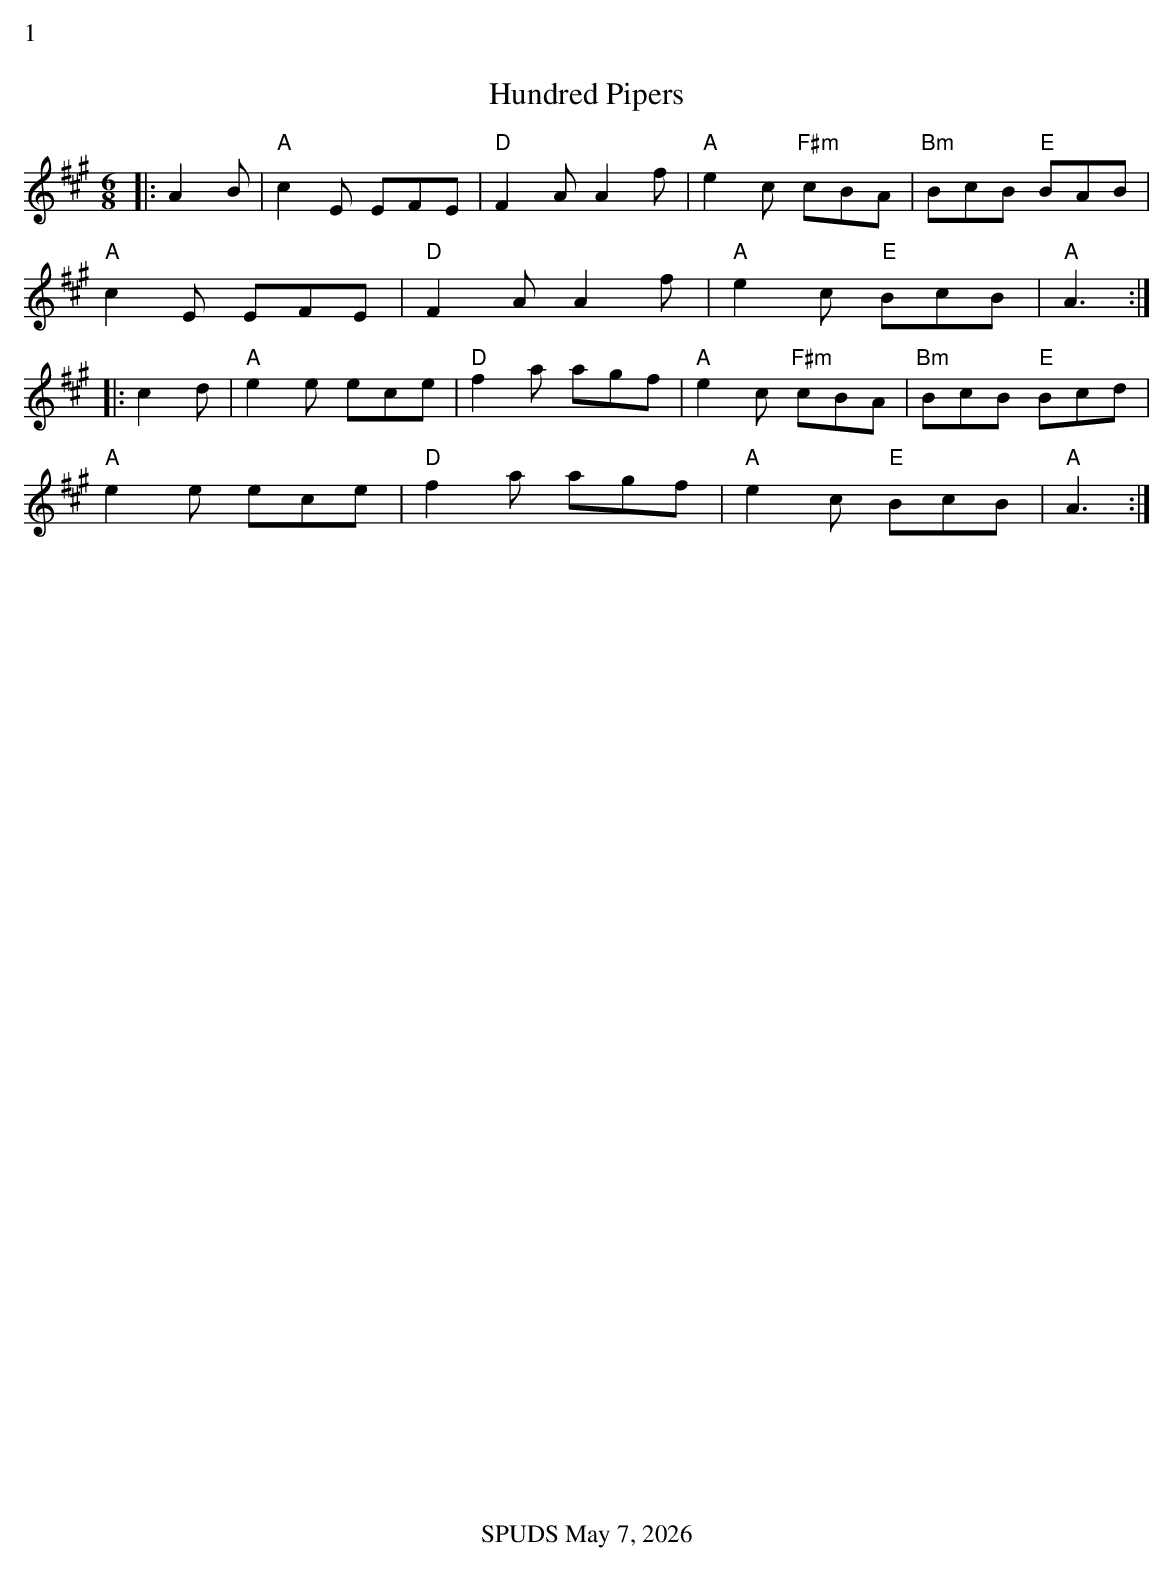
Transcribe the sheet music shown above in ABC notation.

X:1
%%text 1
T: Hundred Pipers
M: 6/8
K: A
|:A2B| "A"c2E EFE | "D"F2A A2f | "A"e2c "F#m"cBA | "Bm"BcB "E"BAB |
"A"c2E EFE | "D"F2A A2f | "A"e2c "E"BcB |"A" A3 :|
|: c2d|"A"e2e ece | "D"f2a agf | "A"e2c "F#m"cBA | "Bm"BcB "E"Bcd |
"A"e2e ece | "D"f2a agf | "A"e2c "E"BcB |"A"A3 :|
